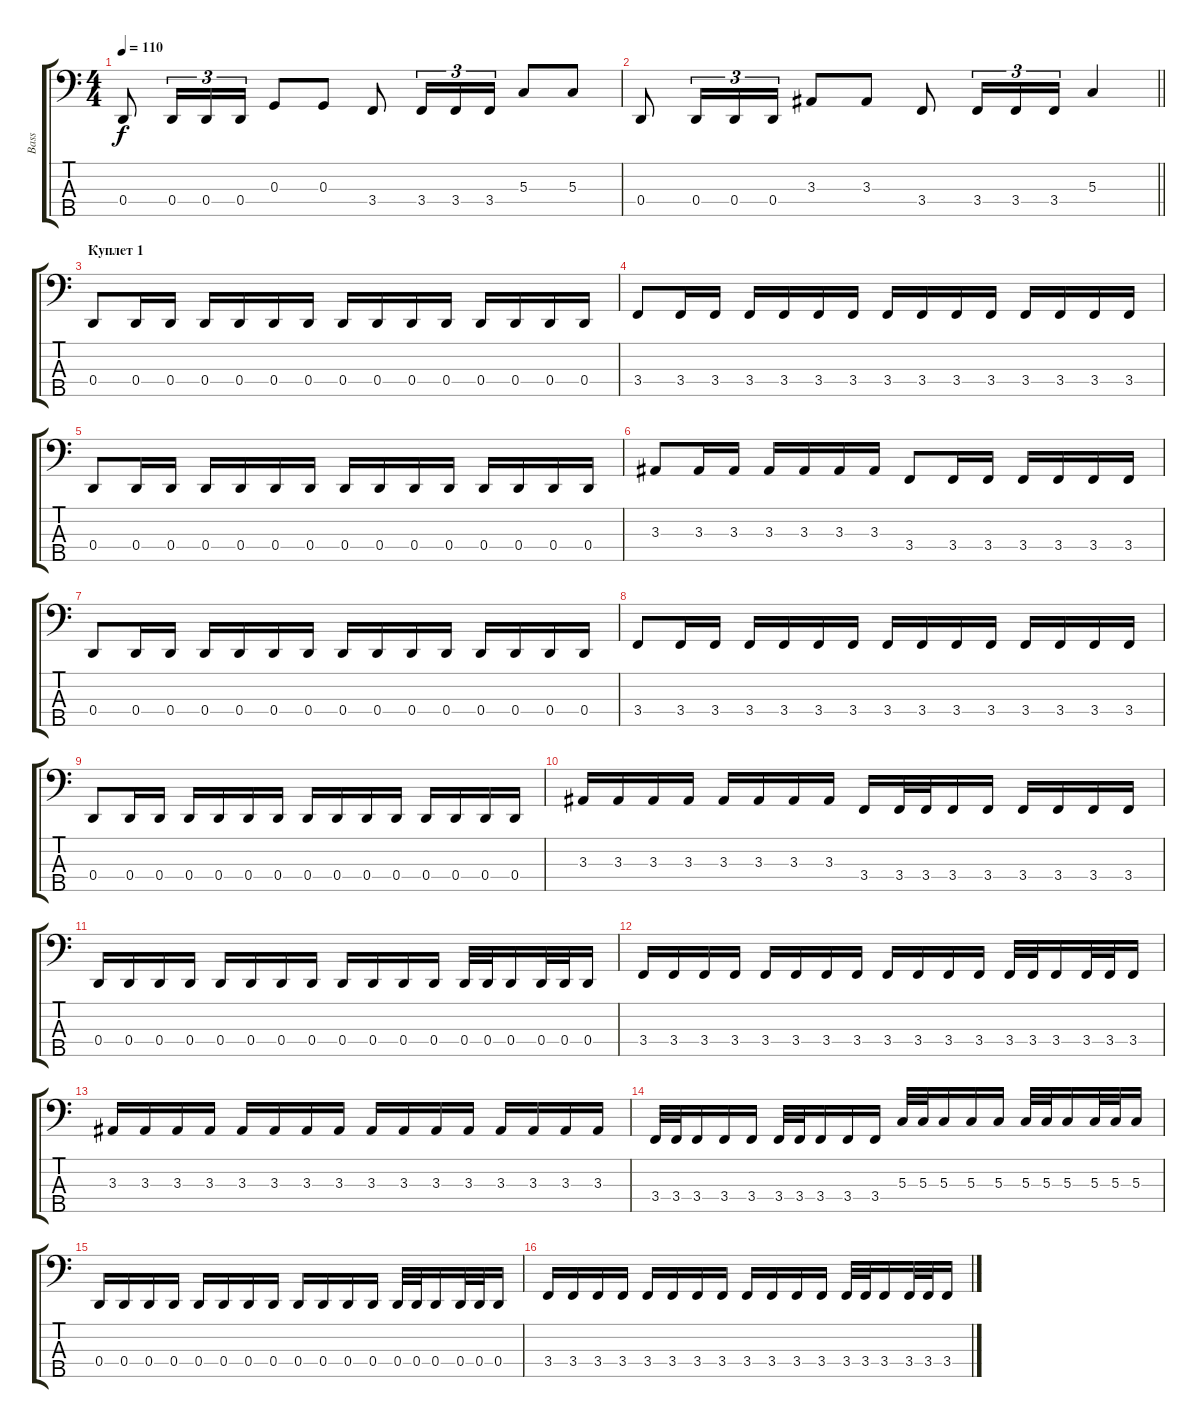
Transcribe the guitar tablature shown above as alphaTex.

\track ("Bass" "Bass") {instrument electricbasspick}
\staff {score tabs}
\tuning (F2 C2 G1 D1 A0) {hide}
\ts (4 4)
\tempo 110
\clef f4
\ks c
0.4.8{dy f} 0.4.16{tu (3 2)} 0.4.16{tu (3 2)} 0.4.16{tu (3 2)} 0.3.8 0.3.8 3.4.8 3.4.16{tu (3 2)} 3.4.16{tu (3 2)} 3.4.16{tu (3 2)} 5.3.8 5.3.8 |
\barLineRight lightlight
0.4.8 0.4.16{tu (3 2)} 0.4.16{tu (3 2)} 0.4.16{tu (3 2)} 3.3.8 3.3.8 3.4.8 3.4.16{tu (3 2)} 3.4.16{tu (3 2)} 3.4.16{tu (3 2)} 5.3.4 |
\section ("" "Куплет 1")
0.4.8 0.4.16 0.4.16 0.4.16 0.4.16 0.4.16 0.4.16 0.4.16 0.4.16 0.4.16 0.4.16 0.4.16 0.4.16 0.4.16 0.4.16 |
3.4.8 3.4.16 3.4.16 3.4.16 3.4.16 3.4.16 3.4.16 3.4.16 3.4.16 3.4.16 3.4.16 3.4.16 3.4.16 3.4.16 3.4.16 |
0.4.8 0.4.16 0.4.16 0.4.16 0.4.16 0.4.16 0.4.16 0.4.16 0.4.16 0.4.16 0.4.16 0.4.16 0.4.16 0.4.16 0.4.16 |
3.3.8 3.3.16 3.3.16 3.3.16 3.3.16 3.3.16 3.3.16 3.4.8 3.4.16 3.4.16 3.4.16 3.4.16 3.4.16 3.4.16 |
0.4.8 0.4.16 0.4.16 0.4.16 0.4.16 0.4.16 0.4.16 0.4.16 0.4.16 0.4.16 0.4.16 0.4.16 0.4.16 0.4.16 0.4.16 |
3.4.8 3.4.16 3.4.16 3.4.16 3.4.16 3.4.16 3.4.16 3.4.16 3.4.16 3.4.16 3.4.16 3.4.16 3.4.16 3.4.16 3.4.16 |
0.4.8 0.4.16 0.4.16 0.4.16 0.4.16 0.4.16 0.4.16 0.4.16 0.4.16 0.4.16 0.4.16 0.4.16 0.4.16 0.4.16 0.4.16 |
3.3.16 3.3.16 3.3.16 3.3.16 3.3.16 3.3.16 3.3.16 3.3.16 3.4.16 3.4.32 3.4.32 3.4.16 3.4.16 3.4.16 3.4.16 3.4.16 3.4.16 |
0.4.16 0.4.16 0.4.16 0.4.16 0.4.16 0.4.16 0.4.16 0.4.16 0.4.16 0.4.16 0.4.16 0.4.16 0.4.32 0.4.32 0.4.16 0.4.32 0.4.32 0.4.16 |
3.4.16 3.4.16 3.4.16 3.4.16 3.4.16 3.4.16 3.4.16 3.4.16 3.4.16 3.4.16 3.4.16 3.4.16 3.4.32 3.4.32 3.4.16 3.4.32 3.4.32 3.4.16 |
3.3.16 3.3.16 3.3.16 3.3.16 3.3.16 3.3.16 3.3.16 3.3.16 3.3.16 3.3.16 3.3.16 3.3.16 3.3.16 3.3.16 3.3.16 3.3.16 |
3.4.32 3.4.32 3.4.16 3.4.16 3.4.16 3.4.32 3.4.32 3.4.16 3.4.16 3.4.16 5.3.32 5.3.32 5.3.16 5.3.16 5.3.16 5.3.32 5.3.32 5.3.16 5.3.32 5.3.32 5.3.16 |
0.4.16 0.4.16 0.4.16 0.4.16 0.4.16 0.4.16 0.4.16 0.4.16 0.4.16 0.4.16 0.4.16 0.4.16 0.4.32 0.4.32 0.4.16 0.4.32 0.4.32 0.4.16 |
3.4.16 3.4.16 3.4.16 3.4.16 3.4.16 3.4.16 3.4.16 3.4.16 3.4.16 3.4.16 3.4.16 3.4.16 3.4.32 3.4.32 3.4.16 3.4.32 3.4.32 3.4.16
